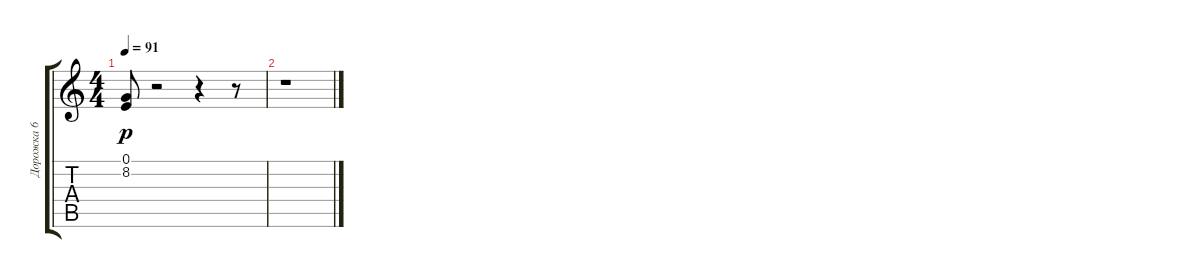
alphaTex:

\track ("Дорожка 6" "Дорожка 6") {instrument stringensemble1}
\staff {score tabs}
\tuning (E4 B3 G3 D3 A2 E2) {hide}
\ts (4 4)
\tempo 91
\clef g2
\ks c
(0.1 8.2).8{dy p} r.2 r.4 r.8 |
r.1
